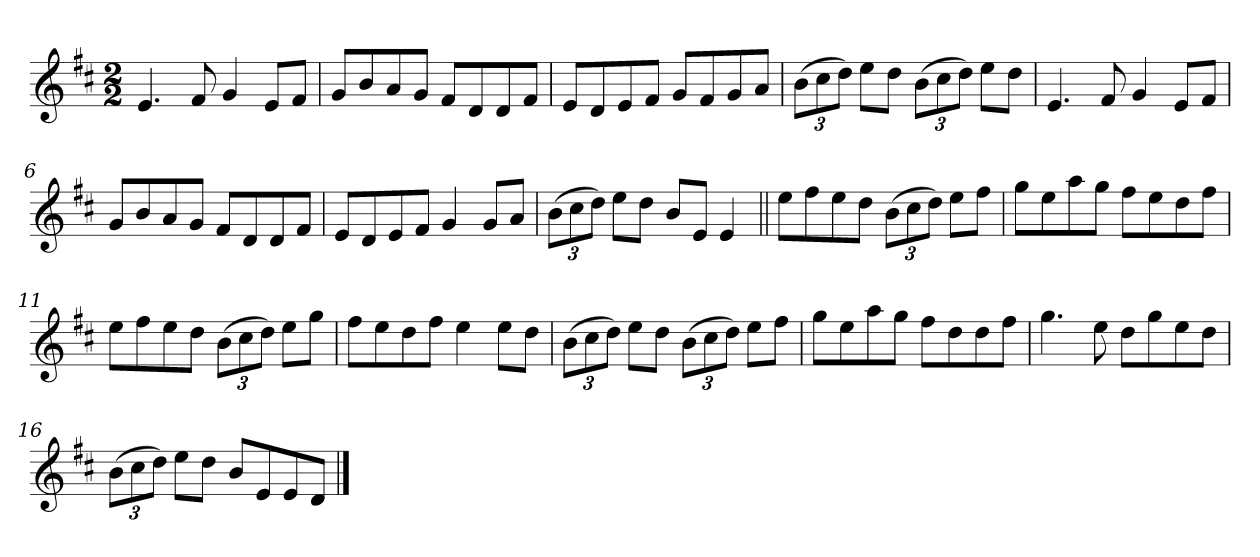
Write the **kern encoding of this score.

**kern
*part1
*staff1
*clefG2
*k[f#c#]
*M2/2
*MM167
=1
4.e/
8f#/
4g/
8e/L
8f#/J
=2
8g/L
8b/
8a/
8g/J
8f#/L
8d/
8d/
8f#/J
=3
8e/L
8d/
8e/
8f#/J
8g/L
8f#/
8g/
8a/J
=4
*Xbrackettup
(>12b\L
12cc#\
12dd\J)
8ee\L
8dd\J
(>12b\L
12cc#\
12dd\J)
8ee\L
8dd\J
!!LO:LB:g=z
=5
4.e/
8f#/
4g/
8e/L
8f#/J
=6
8g/L
8b/
8a/
8g/J
8f#/L
8d/
8d/
8f#/J
=7
8e/L
8d/
8e/
8f#/J
4g/
8g/L
8a/J
=8
(>12b\L
12cc#\
12dd\J)
8ee\L
8dd\J
8b/L
8e/J
4e/
!!LO:LB:g=z
=9||
8ee\L
8ff#\
8ee\
8dd\J
(>12b\L
12cc#\
12dd\J)
8ee\L
8ff#\J
=10
8gg\L
8ee\
8aa\
8gg\J
8ff#\L
8ee\
8dd\
8ff#\J
=11
8ee\L
8ff#\
8ee\
8dd\J
(>12b\L
12cc#\
12dd\J)
8ee\L
8gg\J
=12
8ff#\L
8ee\
8dd\
8ff#\J
4ee\
8ee\L
8dd\J
!!LO:LB:g=z
=13
(>12b\L
12cc#\
12dd\J)
8ee\L
8dd\J
(>12b\L
12cc#\
12dd\J)
8ee\L
8ff#\J
=14
8gg\L
8ee\
8aa\
8gg\J
8ff#\L
8dd\
8dd\
8ff#\J
=15
4.gg\
8ee\
8dd\L
8gg\
8ee\
8dd\J
=16
(>12b\L
12cc#\
12dd\J)
8ee\L
8dd\J
8b/L
8e/
8e/
8d/J
==
*-
